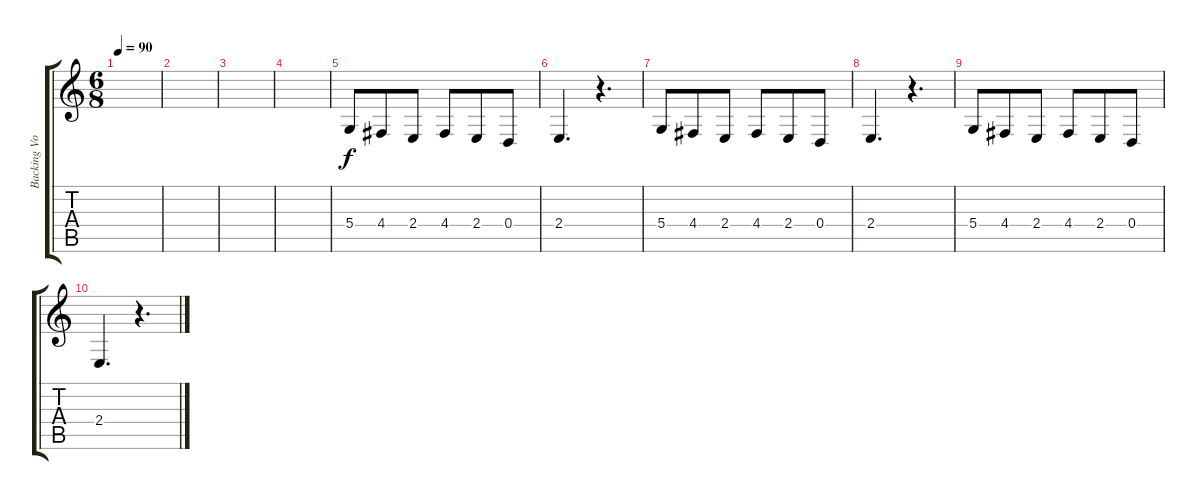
\track ("Backing Vocals" "Backing Vo") {instrument churchorgan}
\staff {score tabs}
\tuning (E4 B3 G3 D3 A2 E2) {hide}
\ts (6 8)
\tempo 90
\clef g2
\ks c
|
|
|
|
5.4.8 4.4.8 2.4.8 4.4.8 2.4.8 0.4.8 |
2.4.4{d} r.4{d} |
5.4.8 4.4.8 2.4.8 4.4.8 2.4.8 0.4.8 |
2.4.4{d} r.4{d} |
5.4.8 4.4.8 2.4.8 4.4.8 2.4.8 0.4.8 |
2.4.4{d} r.4{d}
